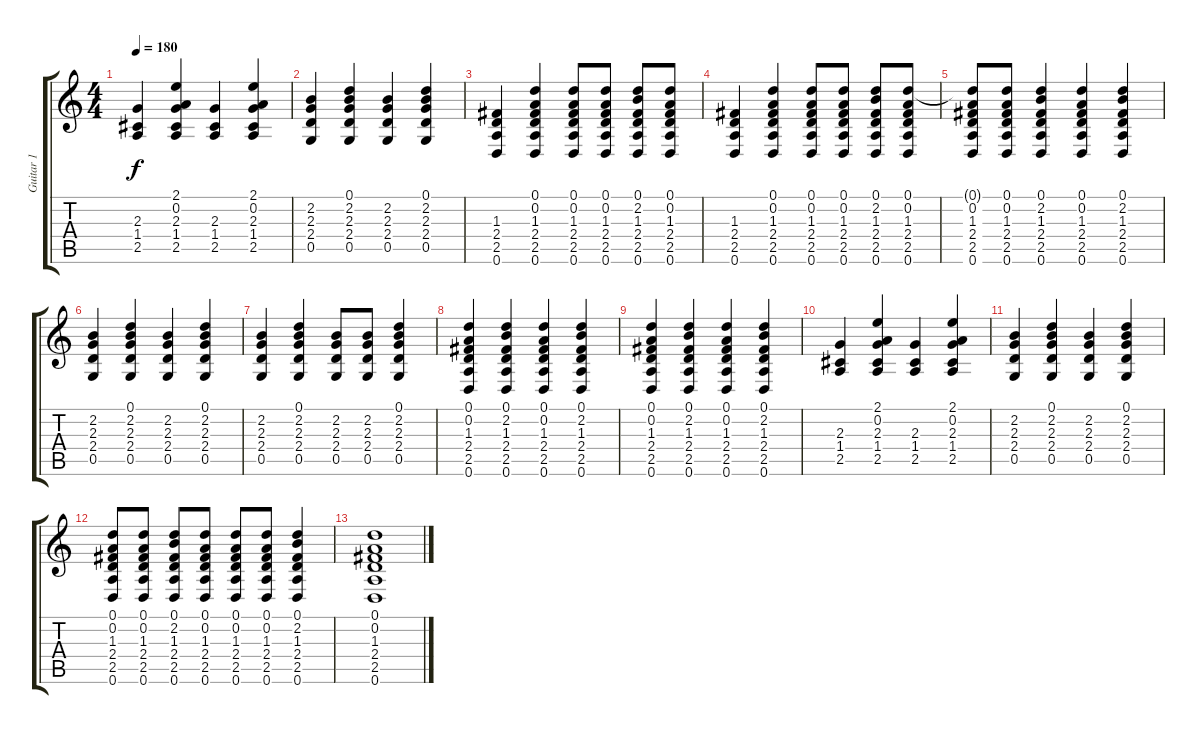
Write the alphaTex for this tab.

\track ("Guitar 1" "Guitar 1") {instrument electricguitarclean}
\staff {score tabs}
\tuning (D4 A3 F3 C3 G2 D2) {hide}
\ts (4 4)
\tempo 180
\clef g2
\ks c
(2.3 1.4 2.5).4{dy f} (2.1 0.2 2.3 1.4 2.5).4 (2.3 1.4 2.5).4 (2.1 0.2 2.3 1.4 2.5).4 |
(2.2 2.3 2.4 0.5).4 (0.1 2.2 2.3 2.4 0.5).4 (2.2 2.3 2.4 0.5).4 (0.1 2.2 2.3 2.4 0.5).4 |
(1.3 2.4 2.5 0.6).4 (0.1 0.2 1.3 2.4 2.5 0.6).4 (0.1 0.2 1.3 2.4 2.5 0.6).8 (0.1 0.2 1.3 2.4 2.5 0.6).8 (0.1 2.2 1.3 2.4 2.5 0.6).8 (0.1 0.2 1.3 2.4 2.5 0.6).8 |
(1.3 2.4 2.5 0.6).4 (0.1 0.2 1.3 2.4 2.5 0.6).4 (0.1 0.2 1.3 2.4 2.5 0.6).8 (0.1 0.2 1.3 2.4 2.5 0.6).8 (0.1 2.2 1.3 2.4 2.5 0.6).8 (0.1 0.2 1.3 2.4 2.5 0.6).8 |
(0.1{t} 0.2 1.3 2.4 2.5 0.6).8 (0.1 0.2 1.3 2.4 2.5 0.6).8 (0.1 2.2 1.3 2.4 2.5 0.6).4 (0.1 0.2 1.3 2.4 2.5 0.6).4 (0.1 2.2 1.3 2.4 2.5 0.6).4 |
(2.2 2.3 2.4 0.5).4 (0.1 2.2 2.3 2.4 0.5).4 (2.2 2.3 2.4 0.5).4 (0.1 2.2 2.3 2.4 0.5).4 |
(2.2 2.3 2.4 0.5).4 (0.1 2.2 2.3 2.4 0.5).4 (2.2 2.3 2.4 0.5).8 (2.2 2.3 2.4 0.5).8 (0.1 2.2 2.3 2.4 0.5).4 |
(0.1 0.2 1.3 2.4 2.5 0.6).4 (0.1 2.2 1.3 2.4 2.5 0.6).4 (0.1 0.2 1.3 2.4 2.5 0.6).4 (0.1 2.2 1.3 2.4 2.5 0.6).4 |
(0.1 0.2 1.3 2.4 2.5 0.6).4 (0.1 2.2 1.3 2.4 2.5 0.6).4 (0.1 0.2 1.3 2.4 2.5 0.6).4 (0.1 2.2 1.3 2.4 2.5 0.6).4 |
(2.3 1.4 2.5).4 (2.1 0.2 2.3 1.4 2.5).4 (2.3 1.4 2.5).4 (2.1 0.2 2.3 1.4 2.5).4 |
(2.2 2.3 2.4 0.5).4 (0.1 2.2 2.3 2.4 0.5).4 (2.2 2.3 2.4 0.5).4 (0.1 2.2 2.3 2.4 0.5).4 |
(0.1 0.2 1.3 2.4 2.5 0.6).8 (0.1 0.2 1.3 2.4 2.5 0.6).8 (0.1 2.2 1.3 2.4 2.5 0.6).8 (0.1 0.2 1.3 2.4 2.5 0.6).8 (0.1 0.2 1.3 2.4 2.5 0.6).8 (0.1 0.2 1.3 2.4 2.5 0.6).8 (0.1 2.2 1.3 2.4 2.5 0.6).4 |
(0.1 0.2 1.3 2.4 2.5 0.6).1
